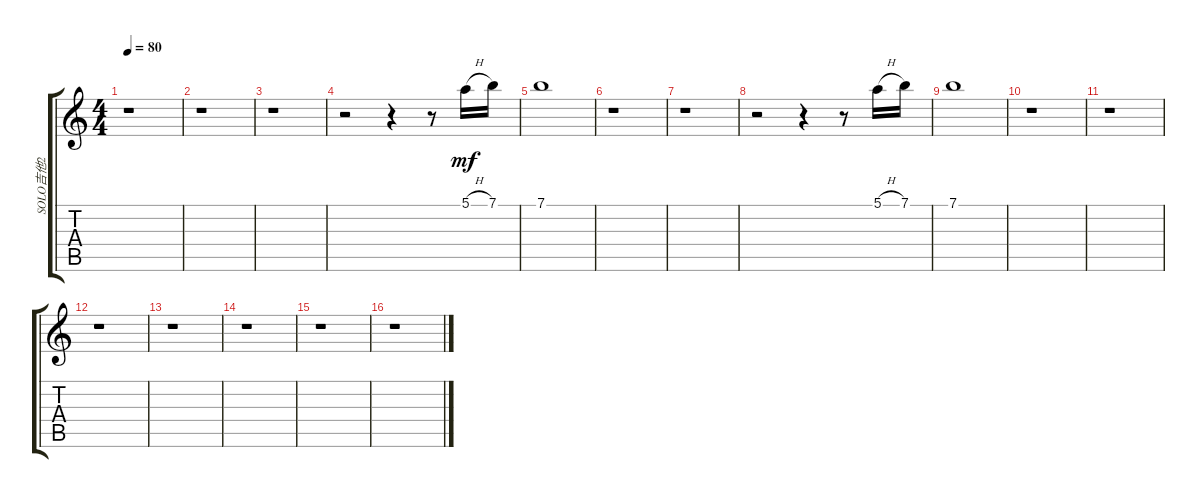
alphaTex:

\track ("SOLO吉他2" "SOLO吉他2") {instrument acousticguitarsteel}
\staff {score tabs}
\tuning (E4 B3 G3 D3 A2 E2) {hide}
\ts (4 4)
\tempo 80
\clef g2
\ks c
r.1{dy mf} |
r.1 |
r.1 |
r.2 r.4 r.8 5.1{h}.16 7.1.16 |
7.1.1 |
r.1 |
r.1 |
r.2 r.4 r.8 5.1{h}.16 7.1.16 |
7.1.1 |
r.1 |
r.1 |
r.1 |
r.1 |
r.1 |
r.1 |
r.1
